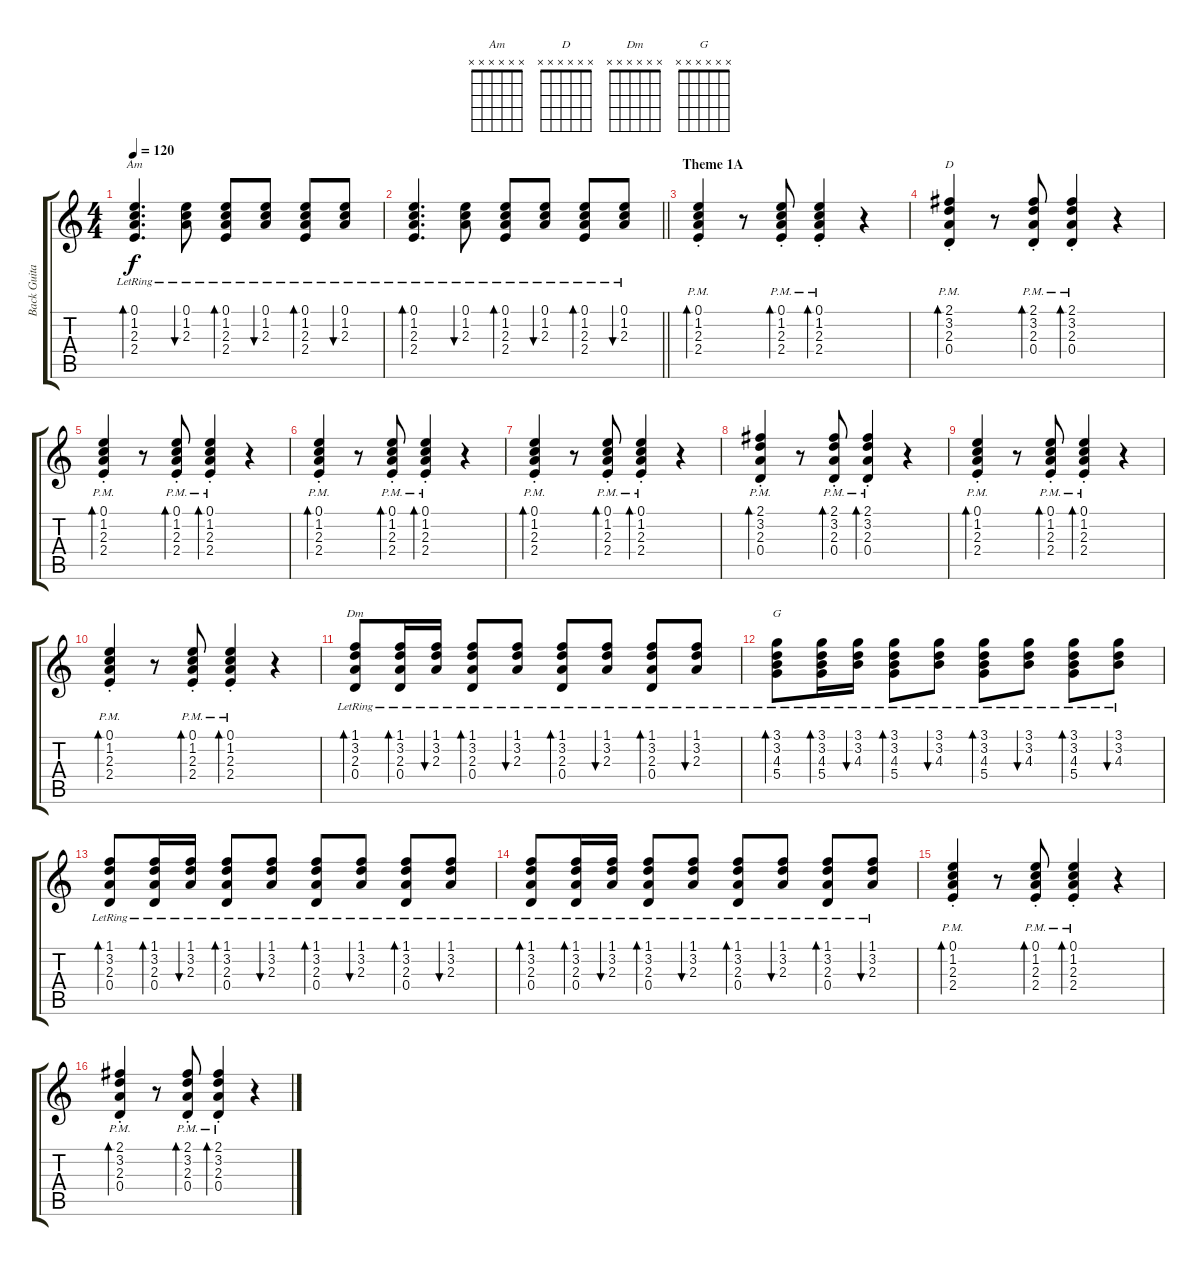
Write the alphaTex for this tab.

\track ("Back Guitar" "Back Guita") {instrument acousticguitarsteel}
\staff {score tabs}
\tuning (E4 B3 G3 D3 A2 E2) {hide}
\chord ("Am" x x x x x x)
\chord ("D" x x x x x x)
\chord ("Dm" x x x x x x)
\chord ("G" x x x x x x)
\ts (4 4)
\tempo 120
\clef g2
\ks c
(0.1{lr} 1.2{lr} 2.3{lr} 2.4{lr}).4{d bd 30 ch "Am" dy f volume 11} (0.1{lr} 1.2{lr} 2.3{lr}).8{bu 30} (0.1{lr} 1.2{lr} 2.3{lr} 2.4{lr}).8{bd 30} (0.1{lr} 1.2{lr} 2.3{lr}).8{bu 30} (0.1{lr} 1.2{lr} 2.3{lr} 2.4{lr}).8{bd 30} (0.1{lr} 1.2{lr} 2.3{lr}).8{bu 30} |
\barLineRight lightlight
(0.1{lr} 1.2{lr} 2.3{lr} 2.4{lr}).4{d bd 30 volume 11} (0.1{lr} 1.2{lr} 2.3{lr}).8{bu 30} (0.1{lr} 1.2{lr} 2.3{lr} 2.4{lr}).8{bd 30} (0.1{lr} 1.2{lr} 2.3{lr}).8{bu 30} (0.1{lr} 1.2{lr} 2.3{lr} 2.4{lr}).8{bd 30} (0.1{lr} 1.2{lr} 2.3{lr}).8{bu 30} |
\section ("" "Theme 1A")
(0.1{pm st} 1.2{pm st} 2.3{pm st} 2.4{pm st}).4{bd 30} r.8 (0.1{pm st} 1.2{pm st} 2.3{pm st} 2.4{pm st}).8{bd 30} (0.1{pm st} 1.2{pm st} 2.3{pm st} 2.4{pm st}).4{bd 30} r.4 |
(2.1{pm st} 3.2{pm st} 2.3{pm st} 0.4{pm st}).4{bd 30 ch "D"} r.8 (2.1{pm st} 3.2{pm st} 2.3{pm st} 0.4{pm st}).8{bd 30} (2.1{pm st} 3.2{pm st} 2.3{pm st} 0.4{pm st}).4{bd 30} r.4 |
(0.1{pm st} 1.2{pm st} 2.3{pm st} 2.4{pm st}).4{bd 30} r.8 (0.1{pm st} 1.2{pm st} 2.3{pm st} 2.4{pm st}).8{bd 30} (0.1{pm st} 1.2{pm st} 2.3{pm st} 2.4{pm st}).4{bd 30} r.4 |
(0.1{pm st} 1.2{pm st} 2.3{pm st} 2.4{pm st}).4{bd 30} r.8 (0.1{pm st} 1.2{pm st} 2.3{pm st} 2.4{pm st}).8{bd 30} (0.1{pm st} 1.2{pm st} 2.3{pm st} 2.4{pm st}).4{bd 30} r.4 |
(0.1{pm st} 1.2{pm st} 2.3{pm st} 2.4{pm st}).4{bd 30} r.8 (0.1{pm st} 1.2{pm st} 2.3{pm st} 2.4{pm st}).8{bd 30} (0.1{pm st} 1.2{pm st} 2.3{pm st} 2.4{pm st}).4{bd 30} r.4 |
(2.1{pm st} 3.2{pm st} 2.3{pm st} 0.4{pm st}).4{bd 30} r.8 (2.1{pm st} 3.2{pm st} 2.3{pm st} 0.4{pm st}).8{bd 30} (2.1{pm st} 3.2{pm st} 2.3{pm st} 0.4{pm st}).4{bd 30} r.4 |
(0.1{pm st} 1.2{pm st} 2.3{pm st} 2.4{pm st}).4{bd 30} r.8 (0.1{pm st} 1.2{pm st} 2.3{pm st} 2.4{pm st}).8{bd 30} (0.1{pm st} 1.2{pm st} 2.3{pm st} 2.4{pm st}).4{bd 30} r.4 |
(0.1{pm st} 1.2{pm st} 2.3{pm st} 2.4{pm st}).4{bd 30} r.8 (0.1{pm st} 1.2{pm st} 2.3{pm st} 2.4{pm st}).8{bd 30} (0.1{pm st} 1.2{pm st} 2.3{pm st} 2.4{pm st}).4{bd 30} r.4 |
(1.1{lr} 3.2{lr} 2.3{lr} 0.4{lr}).8{bd 30 ch "Dm" volume 10} (1.1{lr} 3.2{lr} 2.3{lr} 0.4{lr}).16{bd 30} (1.1{lr} 3.2{lr} 2.3{lr}).16{bu 30} (1.1{lr} 3.2{lr} 2.3{lr} 0.4{lr}).8{bd 30} (1.1{lr} 3.2{lr} 2.3{lr}).8{bu 30} (1.1{lr} 3.2{lr} 2.3{lr} 0.4{lr}).8{bd 30} (1.1{lr} 3.2{lr} 2.3{lr}).8{bu 30} (1.1{lr} 3.2{lr} 2.3{lr} 0.4{lr}).8{bd 30} (1.1{lr} 3.2{lr} 2.3{lr}).8{bu 30} |
(3.1{lr} 3.2{lr} 4.3{lr} 5.4{lr}).8{bd 30 ch "G"} (3.1{lr} 3.2{lr} 4.3{lr} 5.4{lr}).16{bd 30} (3.1{lr} 3.2{lr} 4.3{lr}).16{bu 30} (3.1{lr} 3.2{lr} 4.3{lr} 5.4{lr}).8{bd 30} (3.1{lr} 3.2{lr} 4.3{lr}).8{bu 30} (3.1{lr} 3.2{lr} 4.3{lr} 5.4{lr}).8{bd 30} (3.1{lr} 3.2{lr} 4.3{lr}).8{bu 30} (3.1{lr} 3.2{lr} 4.3{lr} 5.4{lr}).8{bd 30} (3.1{lr} 3.2{lr} 4.3{lr}).8{bu 30} |
(1.1{lr} 3.2{lr} 2.3{lr} 0.4{lr}).8{bd 30} (1.1{lr} 3.2{lr} 2.3{lr} 0.4{lr}).16{bd 30} (1.1{lr} 3.2{lr} 2.3{lr}).16{bu 30} (1.1{lr} 3.2{lr} 2.3{lr} 0.4{lr}).8{bd 30} (1.1{lr} 3.2{lr} 2.3{lr}).8{bu 30} (1.1{lr} 3.2{lr} 2.3{lr} 0.4{lr}).8{bd 30} (1.1{lr} 3.2{lr} 2.3{lr}).8{bu 30} (1.1{lr} 3.2{lr} 2.3{lr} 0.4{lr}).8{bd 30} (1.1{lr} 3.2{lr} 2.3{lr}).8{bu 30} |
(1.1{lr} 3.2{lr} 2.3{lr} 0.4{lr}).8{bd 30} (1.1{lr} 3.2{lr} 2.3{lr} 0.4{lr}).16{bd 30} (1.1{lr} 3.2{lr} 2.3{lr}).16{bu 30} (1.1{lr} 3.2{lr} 2.3{lr} 0.4{lr}).8{bd 30} (1.1{lr} 3.2{lr} 2.3{lr}).8{bu 30} (1.1{lr} 3.2{lr} 2.3{lr} 0.4{lr}).8{bd 30} (1.1{lr} 3.2{lr} 2.3{lr}).8{bu 30} (1.1{lr} 3.2{lr} 2.3{lr} 0.4{lr}).8{bd 30} (1.1{lr} 3.2{lr} 2.3{lr}).8{bu 30} |
(0.1{pm st} 1.2{pm st} 2.3{pm st} 2.4{pm st}).4{bd 30 volume 13} r.8 (0.1{pm st} 1.2{pm st} 2.3{pm st} 2.4{pm st}).8{bd 30} (0.1{pm st} 1.2{pm st} 2.3{pm st} 2.4{pm st}).4{bd 30} r.4 |
(2.1{pm st} 3.2{pm st} 2.3{pm st} 0.4{pm st}).4{bd 30} r.8 (2.1{pm st} 3.2{pm st} 2.3{pm st} 0.4{pm st}).8{bd 30} (2.1{pm st} 3.2{pm st} 2.3{pm st} 0.4{pm st}).4{bd 30} r.4
